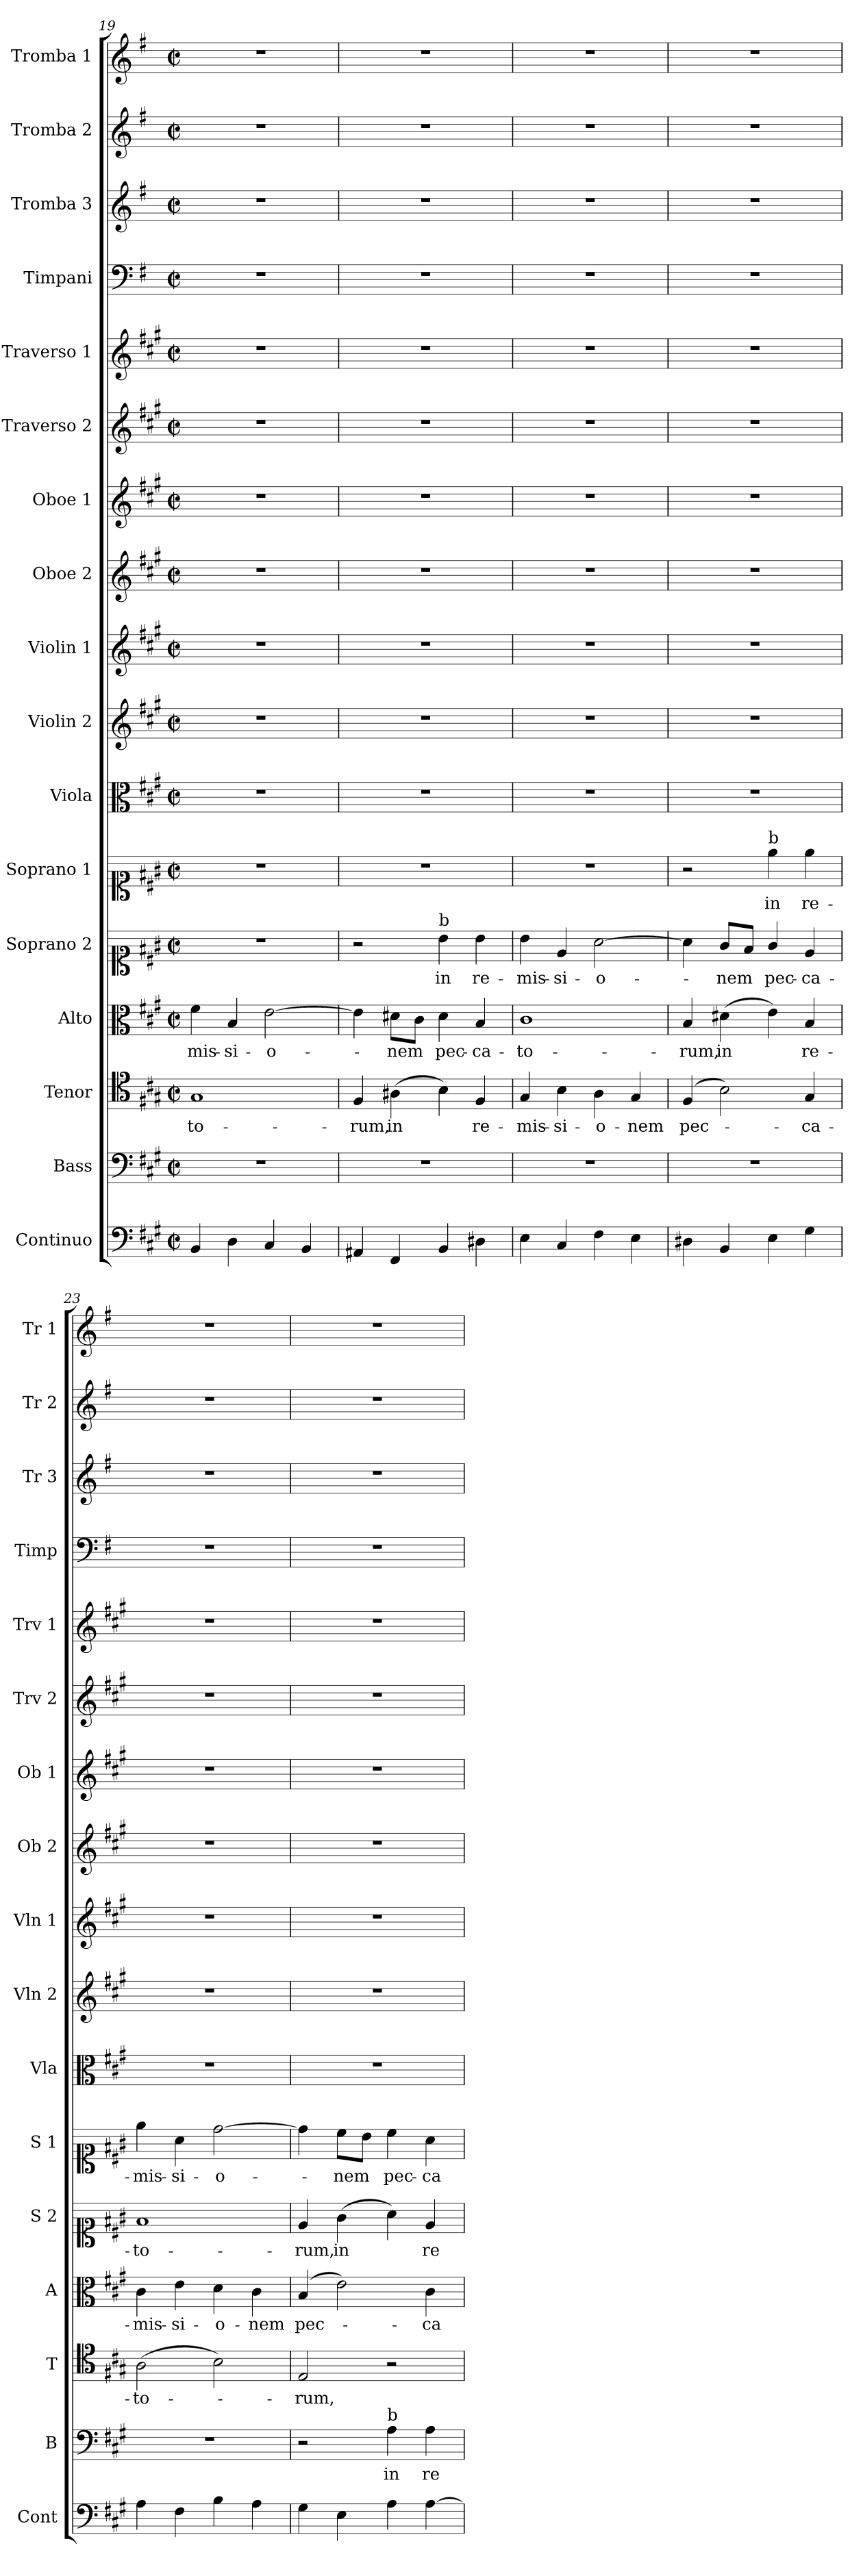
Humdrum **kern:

**kern	**kern	**text	**kern	**text	**kern	**text	**kern	**text	**kern	**text	**kern	**kern	**kern	**kern	**kern	**kern	**kern	**kern	**kern	**kern	**kern
*part17	*part16	*part16	*part15	*part15	*part14	*part14	*part13	*part13	*part12	*part12	*part11	*part10	*part9	*part8	*part7	*part6	*part5	*part4	*part3	*part2	*part1
*staff17	*staff16	*staff16	*staff15	*staff15	*staff14	*staff14	*staff13	*staff13	*staff12	*staff12	*staff11	*staff10	*staff9	*staff8	*staff7	*staff6	*staff5	*staff4	*staff3	*staff2	*staff1
*I"Continuo	*I"Bass	*	*I"Tenor	*	*I"Alto	*	*I"Soprano 2	*	*I"Soprano 1	*	*I"Viola	*I"Violin 2	*I"Violin 1	*I"Oboe 2	*I"Oboe 1	*I"Traverso 2	*I"Traverso 1	*I"Timpani	*I"Tromba 3	*I"Tromba 2	*I"Tromba 1
*I'Cont	*I'B	*	*I'T	*	*I'A	*	*I'S 2	*	*I'S 1	*	*I'Vla	*I'Vln 2	*I'Vln 1	*I'Ob 2	*I'Ob 1	*I'Trv 2	*I'Trv 1	*I'Timp	*I'Tr 3	*I'Tr 2	*I'Tr 1
*clefF4	*clefF4	*	*clefC4	*	*clefC3	*	*clefC1	*	*clefC1	*	*clefC3	*clefG2	*clefG2	*clefG2	*clefG2	*clefG2	*clefG2	*clefF4	*clefG2	*clefG2	*clefG2
*	*	*	*	*	*	*	*	*	*	*	*	*	*	*	*	*	*	*ITrd-1c-2	*ITrd-1c-2	*ITrd-1c-2	*ITrd-1c-2
*k[f#c#g#]	*k[f#c#g#]	*	*k[f#c#g#]	*	*k[f#c#g#]	*	*k[f#c#g#]	*	*k[f#c#g#]	*	*k[f#c#g#]	*k[f#c#g#]	*k[f#c#g#]	*k[f#c#g#]	*k[f#c#g#]	*k[f#c#g#]	*k[f#c#g#]	*k[f#c#g#]	*k[f#c#g#]	*k[f#c#g#]	*k[f#c#g#]
*M2/2	*M2/2	*	*M2/2	*	*M2/2	*	*M2/2	*	*M2/2	*	*M2/2	*M2/2	*M2/2	*M2/2	*M2/2	*M2/2	*M2/2	*M2/2	*M2/2	*M2/2	*M2/2
*met(c|)	*met(c|)	*	*met(c|)	*	*met(c|)	*	*met(c|)	*	*met(c|)	*	*met(c|)	*met(c|)	*met(c|)	*met(c|)	*met(c|)	*met(c|)	*met(c|)	*met(c|)	*met(c|)	*met(c|)	*met(c|)
=19	=19	=19	=19	=19	=19	=19	=19	=19	=19	=19	=19	=19	=19	=19	=19	=19	=19	=19	=19	=19	=19
!	!	!	!	!LO:LY:b	!	!LO:LY:b	!	!	!	!	!	!	!	!	!	!	!	!	!	!	!
4BB/	1r	.	1G#	-to-	4f#\	-mis-	1r	.	1r	.	1r	1r	1r	1r	1r	1r	1r	1r	1r	1r	1r
!	!	!	!	!	!	!LO:LY:b	!	!	!	!	!	!	!	!	!	!	!	!	!	!	!
4D\	.	.	.	.	4B/	-si-	.	.	.	.	.	.	.	.	.	.	.	.	.	.	.
!	!	!	!	!	!	!LO:LY:b	!	!	!	!	!	!	!	!	!	!	!	!	!	!	!
4C#/	.	.	.	.	[2e\	-o-	.	.	.	.	.	.	.	.	.	.	.	.	.	.	.
4BB/	.	.	.	.	.	.	.	.	.	.	.	.	.	.	.	.	.	.	.	.	.
=20	=20	=20	=20	=20	=20	=20	=20	=20	=20	=20	=20	=20	=20	=20	=20	=20	=20	=20	=20	=20	=20
!	!	!	!	!LO:LY:b	!	!	!	!	!	!	!	!	!	!	!	!	!	!	!	!	!
4AA#X/	1r	.	4F#/	-rum,	4e\]	.	2r	.	1r	.	1r	1r	1r	1r	1r	1r	1r	1r	1r	1r	1r
!	!	!	!	!LO:LY:b	!	!LO:LY:b	!	!	!	!	!	!	!	!	!	!	!	!	!	!	!
4FF#/	.	.	(4A#X\	in	8d#X\L	-nem	.	.	.	.	.	.	.	.	.	.	.	.	.	.	.
.	.	.	.	.	8c#\J	.	.	.	.	.	.	.	.	.	.	.	.	.	.	.	.
!	!	!	!	!	!	!	!LO:TX:a:t=b	!	!	!	!	!	!	!	!	!	!	!	!	!	!
!	!	!	!	!	!	!LO:LY:b	!	!LO:LY:b	!	!	!	!	!	!	!	!	!	!	!	!	!
4BB/	.	.	4B\)	.	4d#\	pec-	4b\	in	.	.	.	.	.	.	.	.	.	.	.	.	.
!	!	!	!	!LO:LY:b	!	!LO:LY:b	!	!LO:LY:b	!	!	!	!	!	!	!	!	!	!	!	!	!
4D#X\	.	.	4F#/	re-	4B/	-ca-	4b\	re-	.	.	.	.	.	.	.	.	.	.	.	.	.
=21	=21	=21	=21	=21	=21	=21	=21	=21	=21	=21	=21	=21	=21	=21	=21	=21	=21	=21	=21	=21	=21
!	!	!	!	!LO:LY:b	!	!LO:LY:b	!	!LO:LY:b	!	!	!	!	!	!	!	!	!	!	!	!	!
4E\	1r	.	4G#/	-mis-	1c#	-to-	4b\	-mis-	1r	.	1r	1r	1r	1r	1r	1r	1r	1r	1r	1r	1r
!	!	!	!	!LO:LY:b	!	!	!	!LO:LY:b	!	!	!	!	!	!	!	!	!	!	!	!	!
4C#/	.	.	4B\	-si-	.	.	4e/	-si-	.	.	.	.	.	.	.	.	.	.	.	.	.
!	!	!	!	!LO:LY:b	!	!	!	!LO:LY:b	!	!	!	!	!	!	!	!	!	!	!	!	!
4F#\	.	.	4A\	-o-	.	.	[2a\	-o-	.	.	.	.	.	.	.	.	.	.	.	.	.
!	!	!	!	!LO:LY:b	!	!	!	!	!	!	!	!	!	!	!	!	!	!	!	!	!
4E\	.	.	4G#/	-nem	.	.	.	.	.	.	.	.	.	.	.	.	.	.	.	.	.
=22	=22	=22	=22	=22	=22	=22	=22	=22	=22	=22	=22	=22	=22	=22	=22	=22	=22	=22	=22	=22	=22
!	!	!	!	!LO:LY:b	!	!LO:LY:b	!	!	!	!	!	!	!	!	!	!	!	!	!	!	!
4D#X\	1r	.	(4F#/	pec-	4B/	-rum,	4a\]	.	2r	.	1r	1r	1r	1r	1r	1r	1r	1r	1r	1r	1r
!	!	!	!	!	!	!LO:LY:b	!	!LO:LY:b	!	!	!	!	!	!	!	!	!	!	!	!	!
4BB/	.	.	2B\)	.	(4d#X\	in	8g#/L	-nem	.	.	.	.	.	.	.	.	.	.	.	.	.
.	.	.	.	.	.	.	8f#/J	.	.	.	.	.	.	.	.	.	.	.	.	.	.
!	!	!	!	!	!	!	!	!	!LO:TX:a:t=b	!	!	!	!	!	!	!	!	!	!	!	!
!	!	!	!	!	!	!	!	!LO:LY:b	!	!LO:LY:b	!	!	!	!	!	!	!	!	!	!	!
4E\	.	.	.	.	4e\)	.	4g#/	pec-	4ee\	in	.	.	.	.	.	.	.	.	.	.	.
!	!	!	!	!LO:LY:b	!	!LO:LY:b	!	!LO:LY:b	!	!LO:LY:b	!	!	!	!	!	!	!	!	!	!	!
4G#\	.	.	4G#/	-ca-	4B/	re-	4e/	-ca-	4ee\	re-	.	.	.	.	.	.	.	.	.	.	.
=23	=23	=23	=23	=23	=23	=23	=23	=23	=23	=23	=23	=23	=23	=23	=23	=23	=23	=23	=23	=23	=23
!	!	!	!	!LO:LY:b	!	!LO:LY:b	!	!LO:LY:b	!	!LO:LY:b	!	!	!	!	!	!	!	!	!	!	!
4A\	1r	.	(2A\	-to-	4c#\	-mis-	1f#	-to-	4ee\	-mis-	1r	1r	1r	1r	1r	1r	1r	1r	1r	1r	1r
!	!	!	!	!	!	!LO:LY:b	!	!	!	!LO:LY:b	!	!	!	!	!	!	!	!	!	!	!
4F#\	.	.	.	.	4e\	-si-	.	.	4a\	-si-	.	.	.	.	.	.	.	.	.	.	.
!	!	!	!	!	!	!LO:LY:b	!	!	!	!LO:LY:b	!	!	!	!	!	!	!	!	!	!	!
4B\	.	.	2B\)	.	4d\	-o-	.	.	[2dd\	-o-	.	.	.	.	.	.	.	.	.	.	.
!	!	!	!	!	!	!LO:LY:b	!	!	!	!	!	!	!	!	!	!	!	!	!	!	!
4A\	.	.	.	.	4c#\	-nem	.	.	.	.	.	.	.	.	.	.	.	.	.	.	.
!!LO:PB:g=z
=24	=24	=24	=24	=24	=24	=24	=24	=24	=24	=24	=24	=24	=24	=24	=24	=24	=24	=24	=24	=24	=24
!	!	!	!	!LO:LY:b	!	!LO:LY:b	!	!LO:LY:b	!	!	!	!	!	!	!	!	!	!	!	!	!
4G#\	2r	.	2E/	-rum,	(4B/	pec-	4e/	-rum,	4dd\]	.	1r	1r	1r	1r	1r	1r	1r	1r	1r	1r	1r
!	!	!	!	!	!	!	!	!LO:LY:b	!	!LO:LY:b	!	!	!	!	!	!	!	!	!	!	!
4E\	.	.	.	.	2e\)	.	(4g#\	in	8cc#\L	-nem	.	.	.	.	.	.	.	.	.	.	.
.	.	.	.	.	.	.	.	.	8b\J	.	.	.	.	.	.	.	.	.	.	.	.
!	!LO:TX:a:t=b	!	!	!	!	!	!	!	!	!	!	!	!	!	!	!	!	!	!	!	!
!	!	!LO:LY:b	!	!	!	!	!	!	!	!LO:LY:b	!	!	!	!	!	!	!	!	!	!	!
4A\	4A\	in	2r	.	.	.	4a\)	.	4cc#\	pec-	.	.	.	.	.	.	.	.	.	.	.
!	!	!LO:LY:b	!	!	!	!LO:LY:b	!	!LO:LY:b	!	!LO:LY:b	!	!	!	!	!	!	!	!	!	!	!
[4A\	4A\	re-	.	.	4c#\	-ca-	4e/	re-	4a\	-ca-	.	.	.	.	.	.	.	.	.	.	.
=	=	=	=	=	=	=	=	=	=	=	=	=	=	=	=	=	=	=	=	=	=
*-	*-	*-	*-	*-	*-	*-	*-	*-	*-	*-	*-	*-	*-	*-	*-	*-	*-	*-	*-	*-	*-
